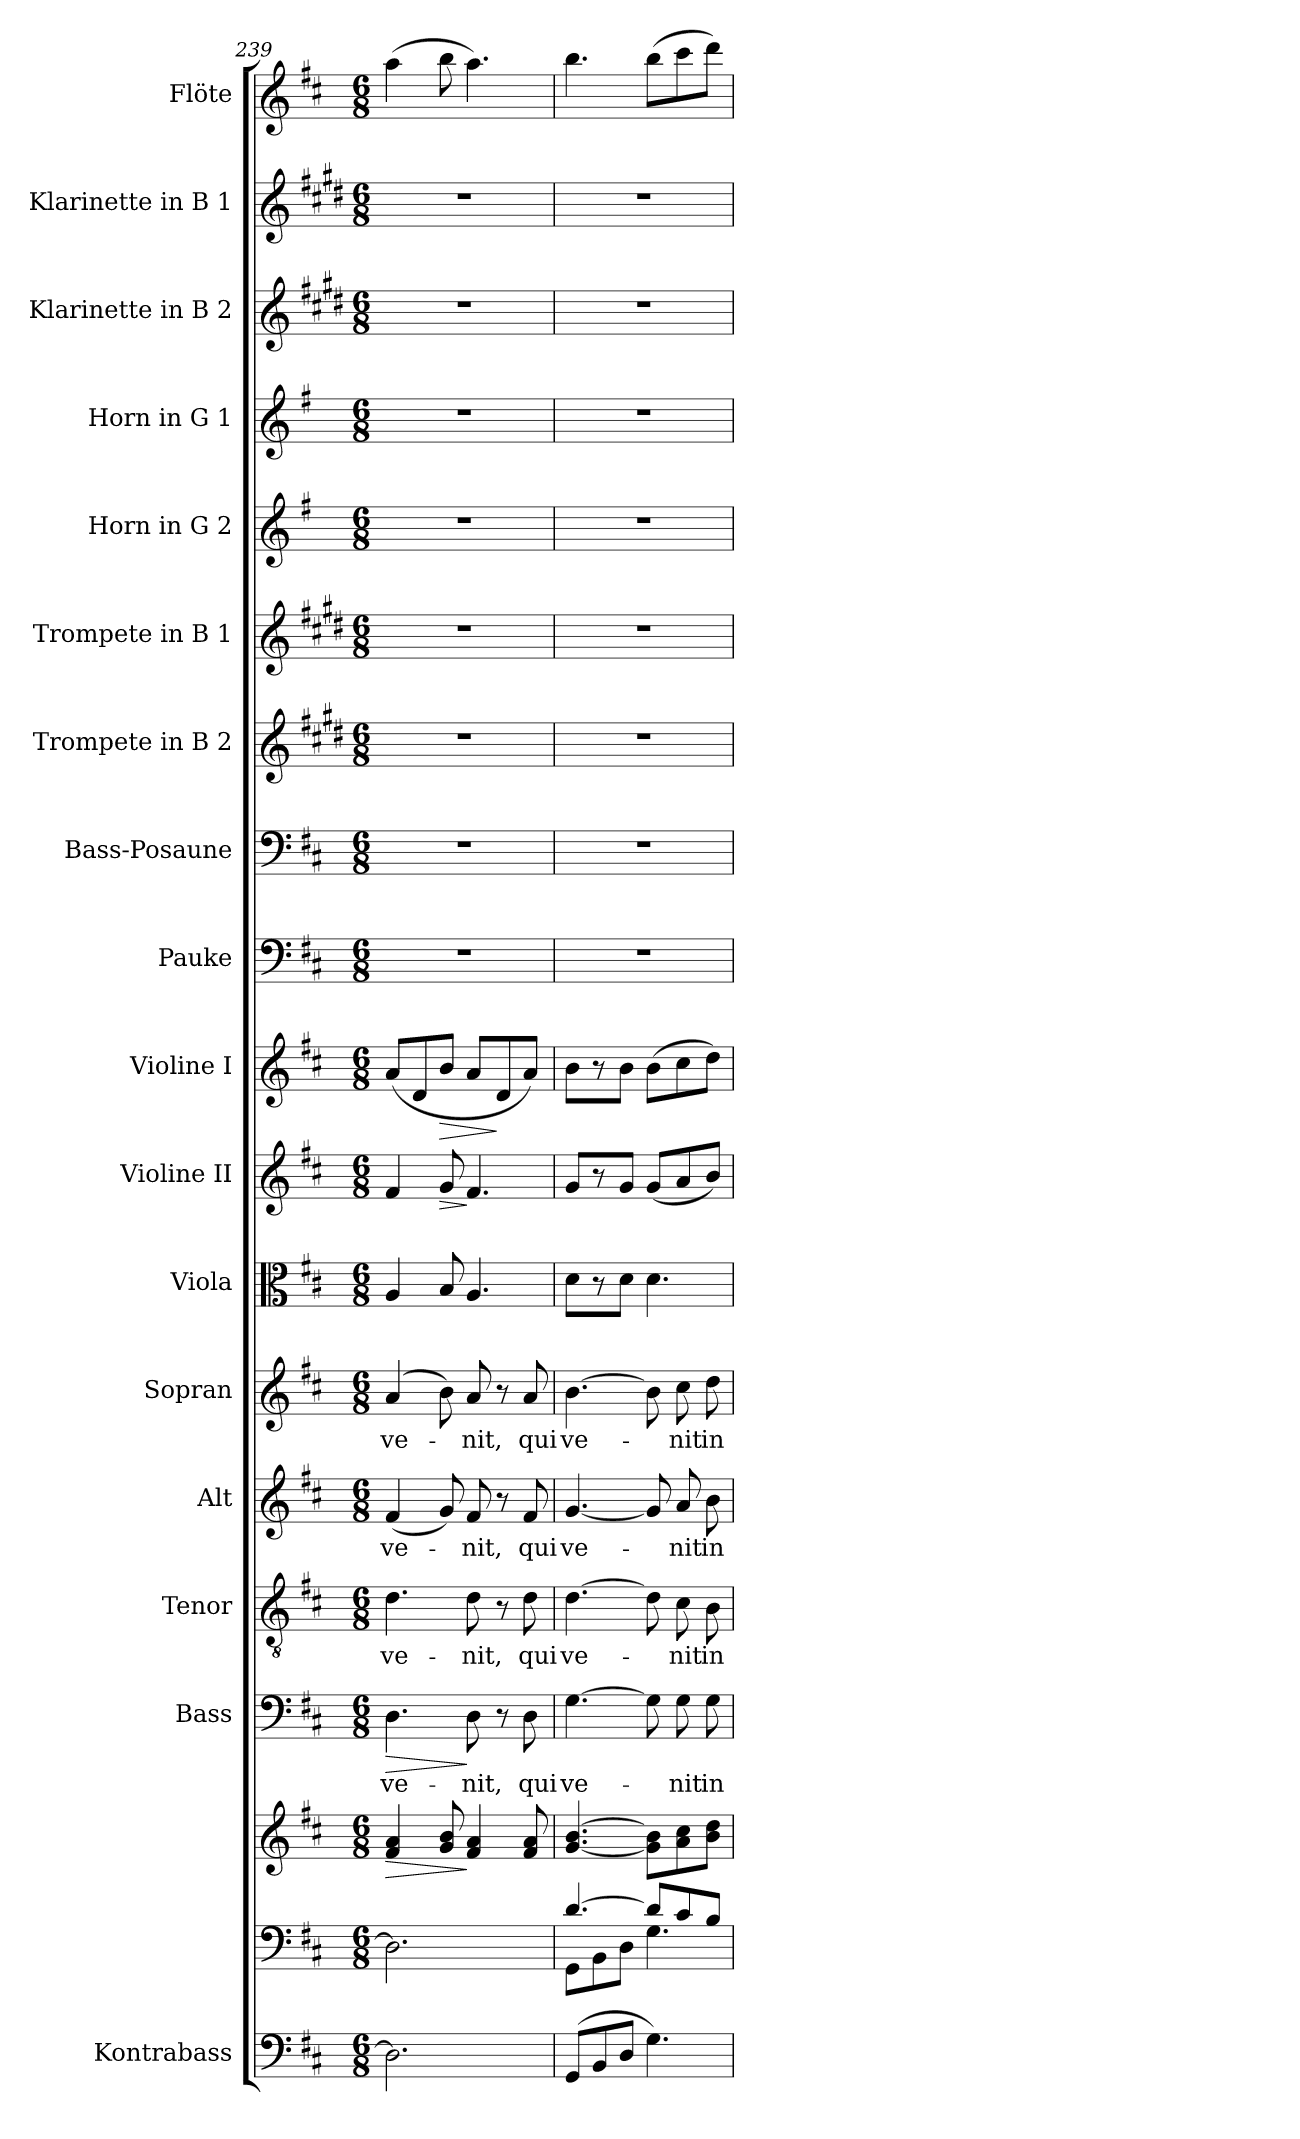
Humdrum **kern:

**kern	**kern	**kern	**dynam	**kern	**text	**dynam	**kern	**text	**kern	**text	**kern	**text	**kern	**kern	**dynam	**kern	**dynam	**kern	**kern	**kern	**kern	**kern	**kern	**kern	**kern	**kern
*part18	*part17	*part17	*part17	*part16	*part16	*part16	*part15	*part15	*part14	*part14	*part13	*part13	*part12	*part11	*part11	*part10	*part10	*part9	*part8	*part7	*part6	*part5	*part4	*part3	*part2	*part1
*staff19	*staff18	*staff17	*staff17/18	*staff16	*staff16	*staff16	*staff15	*staff15	*staff14	*staff14	*staff13	*staff13	*staff12	*staff11	*staff11	*staff10	*staff10	*staff9	*staff8	*staff7	*staff6	*staff5	*staff4	*staff3	*staff2	*staff1
*I"Kontrabass	*	*	*	*I"Bass	*	*	*I"Tenor	*	*I"Alt	*	*I"Sopran	*	*I"Viola	*I"Violine II	*	*I"Violine I	*	*I"Pauke	*I"Bass-Posaune	*I"Trompete in B 2	*I"Trompete in B 1	*I"Horn in G 2	*I"Horn in G 1	*I"Klarinette in B 2	*I"Klarinette in B 1	*I"Flöte
*I'Kb.	*	*	*	*I'B	*	*	*I'T	*	*I'A	*	*I'S	*	*I'Vla.	*I'Vl. II	*	*I'Vl. I	*	*I'Pk.	*I'B. Pos.	*	*	*I'Hrn. 2	*I'Hrn. 1	*	*	*I'Fl.
*clefF4	*clefF4	*clefG2	*	*clefF4	*	*	*clefGv2	*	*clefG2	*	*clefG2	*	*clefC3	*clefG2	*	*clefG2	*	*clefF4	*clefF4	*clefG2	*clefG2	*clefG2	*clefG2	*clefG2	*clefG2	*clefG2
*ITrd7c12	*	*	*	*	*	*	*	*	*	*	*	*	*	*	*	*	*	*	*	*ITrd1c2	*ITrd1c2	*ITrd3c5	*ITrd3c5	*ITrd1c2	*ITrd1c2	*
*k[f#c#]	*k[f#c#]	*k[f#c#]	*	*k[f#c#]	*	*	*k[f#c#]	*	*k[f#c#]	*	*k[f#c#]	*	*k[f#c#]	*k[f#c#]	*	*k[f#c#]	*	*k[f#c#]	*k[f#c#]	*k[f#c#]	*k[f#c#]	*k[f#c#]	*k[f#c#]	*k[f#c#]	*k[f#c#]	*k[f#c#]
*D:	*D:	*D:	*	*D:	*	*	*D:	*	*D:	*	*D:	*	*D:	*D:	*	*D:	*	*D:	*D:	*D:	*D:	*D:	*D:	*D:	*D:	*D:
*M6/8	*M6/8	*M6/8	*	*M6/8	*	*	*M6/8	*	*M6/8	*	*M6/8	*	*M6/8	*M6/8	*	*M6/8	*	*M6/8	*M6/8	*M6/8	*M6/8	*M6/8	*M6/8	*M6/8	*M6/8	*M6/8
=239	=239	=239	=239	=239	=239	=239	=239	=239	=239	=239	=239	=239	=239	=239	=239	=239	=239	=239	=239	=239	=239	=239	=239	=239	=239	=239
!	!	!	!LO:HP:b	!	!LO:LY:b	!LO:HP:b	!	!LO:LY:b	!	!LO:LY:b	!	!LO:LY:b	!	!	!	!	!	!	!	!	!	!	!	!	!	!
2.DD\]	2.D\]	4f#/ 4a/	>	4.D\	ve-	>	4.d\	ve-	(<4f#/	ve-	(4a/	ve-	4A/	4f#/	.	(<8a/L	.	2.r	2.r	2.r	2.r	2.r	2.r	2.r	2.r	(>4aa\
.	.	.	.	.	.	.	.	.	.	.	.	.	.	.	.	8d/	.	.	.	.	.	.	.	.	.	.
!	!	!	!	!	!	!	!	!	!	!	!	!	!	!	!LO:HP:b	!	!LO:HP:b	!	!	!	!	!	!	!	!	!
.	.	8g/ 8b/	.	.	.	.	.	.	8g/)	.	8b\)	.	8B/	8g/	>	8b/J	>	.	.	.	.	.	.	.	.	8bb\
!	!	!	!	!	!LO:LY:b	!	!	!LO:LY:b	!	!LO:LY:b	!	!LO:LY:b	!	!	!	!	!	!	!	!	!	!	!	!	!	!
.	.	4f#/ 4a/	]	8D\	-nit,	]	8d\	-nit,	8f#/	-nit,	8a/	-nit,	4.A/	4.f#/	]	8a/L	.	.	.	.	.	.	.	.	.	4.aa\)
.	.	.	.	8r	.	.	8r	.	8r	.	8r	.	.	.	.	8d/	]	.	.	.	.	.	.	.	.	.
!	!	!	!	!	!LO:LY:b	!	!	!LO:LY:b	!	!LO:LY:b	!	!LO:LY:b	!	!	!	!	!	!	!	!	!	!	!	!	!	!
.	.	8f#/ 8a/	.	8D\	qui	.	8d\	qui	8f#/	qui	8a/	qui	.	.	.	8a/J)	.	.	.	.	.	.	.	.	.	.
=240	=240	=240	=240	=240	=240	=240	=240	=240	=240	=240	=240	=240	=240	=240	=240	=240	=240	=240	=240	=240	=240	=240	=240	=240	=240	=240
*	*^	*	*	*	*	*	*	*	*	*	*	*	*	*	*	*	*	*	*	*	*	*	*	*	*	*
!	!	!	!	!	!	!LO:LY:b	!	!	!LO:LY:b	!	!LO:LY:b	!	!LO:LY:b	!	!	!	!	!	!	!	!	!	!	!	!	!	!
(<8GGG/L	[>4.d/	8GG\L	[4.g/ [4.b/	.	[4.G\	ve-	.	[4.d\	ve-	[4.g/	ve-	[4.b\	ve-	8d\L	8g/L	.	8b\L	.	2.r	2.r	2.r	2.r	2.r	2.r	2.r	2.r	4.bb\
8BBB/	.	8BB\	.	.	.	.	.	.	.	.	.	.	.	8r	8r	.	8r	.	.	.	.	.	.	.	.	.	.
8DD/J	.	8D\J	.	.	.	.	.	.	.	.	.	.	.	8d\J	8g/J	.	8b\J	.	.	.	.	.	.	.	.	.	.
4.GG\)	8d/L]	4.G\	8g\] 8b\]L	.	8G\]	.	.	8d\]	.	8g/]	.	8b\]	.	4.d\	(<8g/L	.	(>8b\L	.	.	.	.	.	.	.	.	.	(>8bb\L
!	!	!	!	!	!	!LO:LY:b	!	!	!LO:LY:b	!	!LO:LY:b	!	!LO:LY:b	!	!	!	!	!	!	!	!	!	!	!	!	!	!
.	8c#/	.	8a\ 8cc#\	.	8G\	-nit	.	8c#\	-nit	8a/	-nit	8cc#\	-nit	.	8a/	.	8cc#\	.	.	.	.	.	.	.	.	.	8ccc#\
!	!	!	!	!	!	!LO:LY:b	!	!	!LO:LY:b	!	!LO:LY:b	!	!LO:LY:b	!	!	!	!	!	!	!	!	!	!	!	!	!	!
.	8B/J	.	8b\ 8dd\J	.	8G\	in	.	8B\	in	8b\	in	8dd\	in	.	8b/J)	.	8dd\J)	.	.	.	.	.	.	.	.	.	8ddd\J)
*	*v	*v	*	*	*	*	*	*	*	*	*	*	*	*	*	*	*	*	*	*	*	*	*	*	*	*	*
=	=	=	=	=	=	=	=	=	=	=	=	=	=	=	=	=	=	=	=	=	=	=	=	=	=	=
*-	*-	*-	*-	*-	*-	*-	*-	*-	*-	*-	*-	*-	*-	*-	*-	*-	*-	*-	*-	*-	*-	*-	*-	*-	*-	*-
